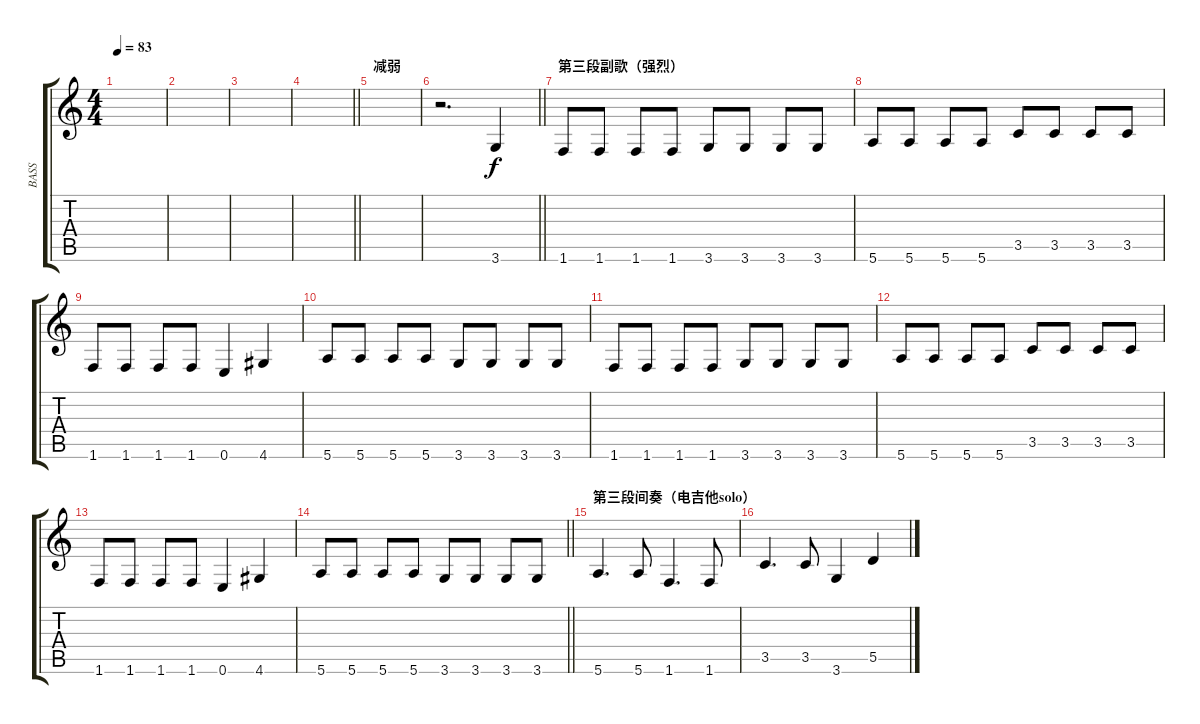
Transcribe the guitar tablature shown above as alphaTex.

\track ("BASS" "BASS") {mute instrument electricbassfinger}
\staff {score tabs}
\tuning (E4 B3 G3 D3 A2 E2) {hide}
\ts (4 4)
\tempo 83
\clef g2
\ks c
|
|
|
\barLineRight lightlight
|
\section ("" "减弱")
|
\barLineRight lightlight
r.2{d} 3.6.4 |
\section ("" "第三段副歌（强烈）")
1.6.8 1.6.8 1.6.8 1.6.8 3.6.8 3.6.8 3.6.8 3.6.8 |
5.6.8 5.6.8 5.6.8 5.6.8 3.5.8 3.5.8 3.5.8 3.5.8 |
1.6.8 1.6.8 1.6.8 1.6.8 0.6.4 4.6.4 |
5.6.8 5.6.8 5.6.8 5.6.8 3.6.8 3.6.8 3.6.8 3.6.8 |
1.6.8 1.6.8 1.6.8 1.6.8 3.6.8 3.6.8 3.6.8 3.6.8 |
5.6.8 5.6.8 5.6.8 5.6.8 3.5.8 3.5.8 3.5.8 3.5.8 |
1.6.8 1.6.8 1.6.8 1.6.8 0.6.4 4.6.4 |
\barLineRight lightlight
5.6.8 5.6.8 5.6.8 5.6.8 3.6.8 3.6.8 3.6.8 3.6.8 |
\section ("" "第三段间奏（电吉他solo）")
5.6.4{d} 5.6.8 1.6.4{d} 1.6.8 |
3.5.4{d} 3.5.8 3.6.4 5.5.4
